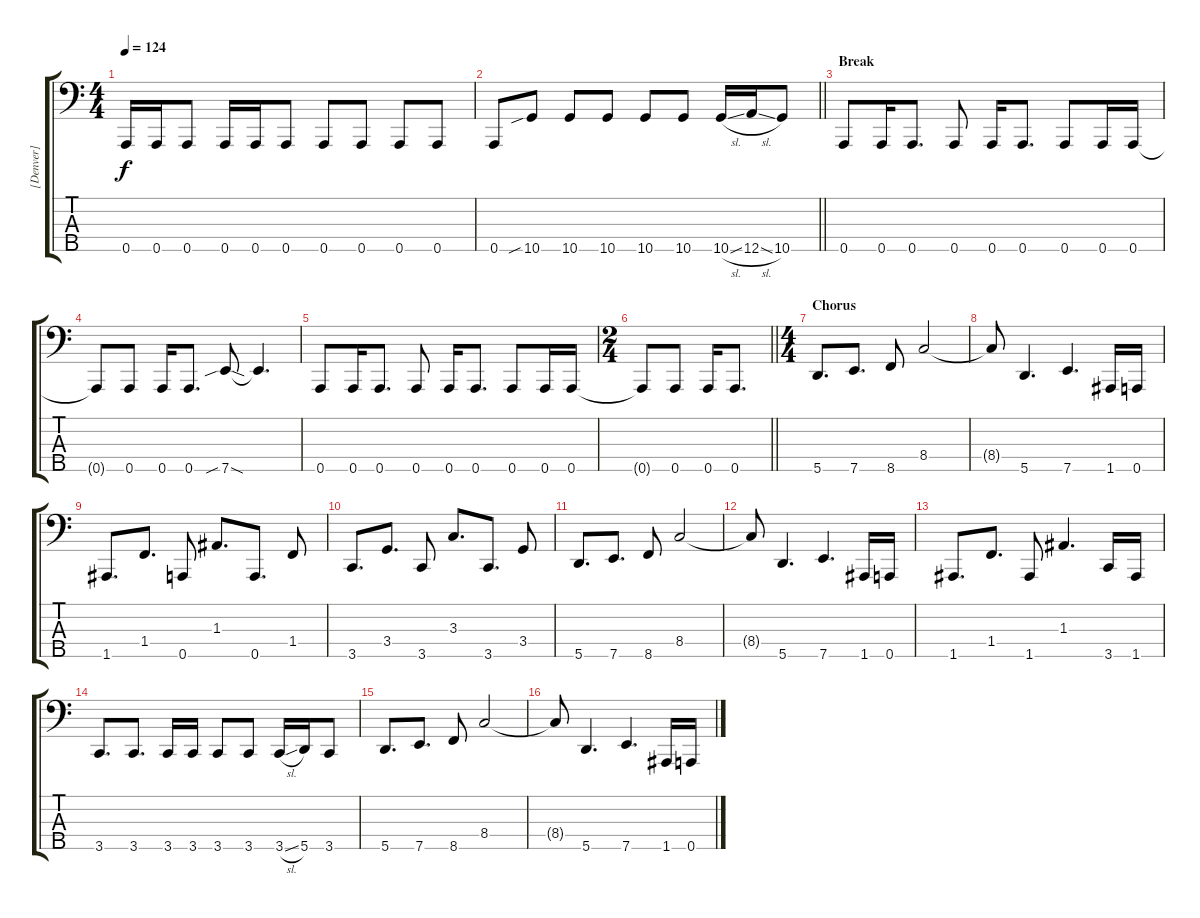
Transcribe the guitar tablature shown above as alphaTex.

\track ("[Denver]" "[Denver]") {solo instrument electricbassfinger}
\staff {score tabs}
\tuning (G2 D2 A1 E1 A0) {hide}
\ts (4 4)
\tempo 124
\clef f4
\ks c
0.5.16{dy f} 0.5.16 0.5.8 0.5.16 0.5.16 0.5.8 0.5.8 0.5.8 0.5.8 0.5.8 |
\barLineRight lightlight
0.5.8 10.5{sib}.8 10.5.8 10.5.8 10.5.8 10.5.8 10.5{sl}.16 12.5{sl}.16 10.5.8 |
\section ("" "Break")
0.5.8 0.5.16 0.5.8{d} 0.5.8 0.5.16 0.5.8{d} 0.5.8 0.5.16 0.5.16 |
0.5{t}.8 0.5.8 0.5.16 0.5.8{d} 7.5{sib sod}.8 7.5{t}.4{d} |
0.5.8 0.5.16 0.5.8{d} 0.5.8 0.5.16 0.5.8{d} 0.5.8 0.5.16 0.5.16 |
\ts (2 4)
\barLineRight lightlight
0.5{t}.8 0.5.8 0.5.16 0.5.8{d} |
\ts (4 4)
\section ("" "Chorus")
5.5.8{d} 7.5.8{d} 8.5.8 8.4.2 |
8.4{t}.8 5.5.4{d} 7.5.4{d} 1.5.16 0.5.16 |
1.5.8{d} 1.4.8{d} 0.5.8 1.3.8{d} 0.5.8{d} 1.4.8 |
3.5.8{d} 3.4.8{d} 3.5.8 3.3.8{d} 3.5.8{d} 3.4.8 |
5.5.8{d} 7.5.8{d} 8.5.8 8.4.2 |
8.4{t}.8 5.5.4{d} 7.5.4{d} 1.5.16 0.5.16 |
1.5.8{d} 1.4.8{d} 1.5.8 1.3.4{d} 3.5.16 1.5.16 |
3.5.8{d} 3.5.8{d} 3.5.16 3.5.16 3.5.8 3.5.8 3.5{sl}.16 5.5.16 3.5.8 |
5.5.8{d} 7.5.8{d} 8.5.8 8.4.2 |
8.4{t}.8 5.5.4{d} 7.5.4{d} 1.5.16 0.5.16
